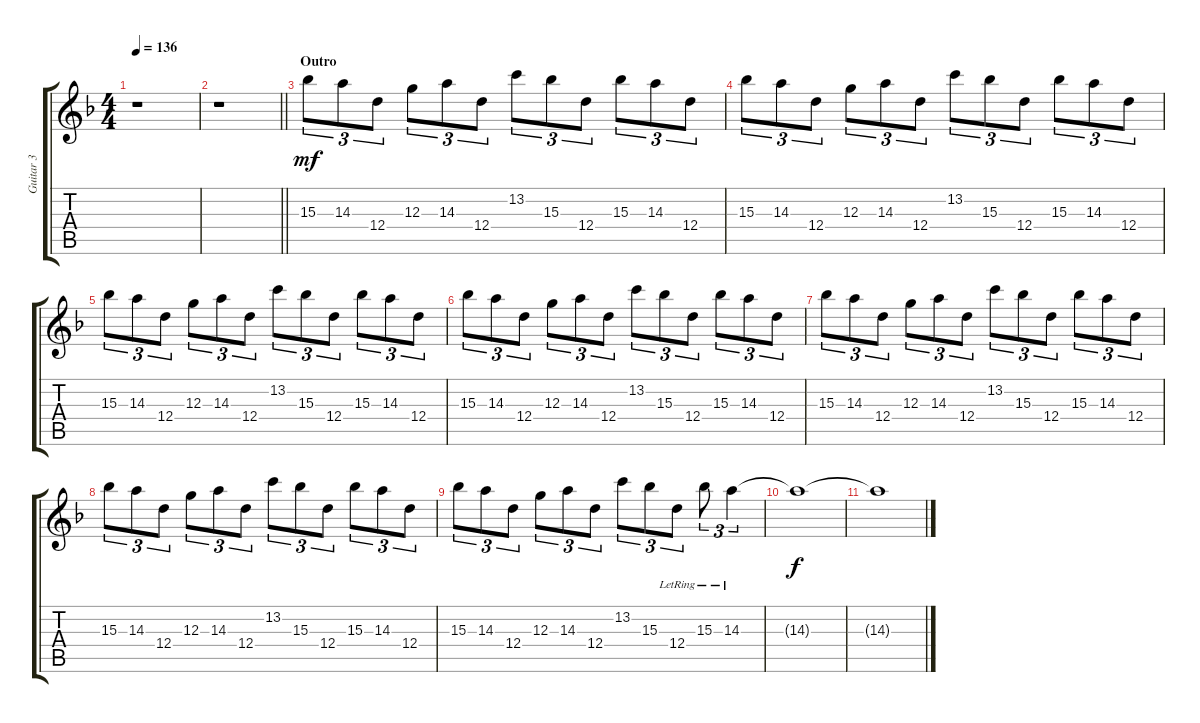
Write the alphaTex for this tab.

\track ("Guitar 3" "Guitar 3") {instrument distortionguitar}
\staff {score tabs}
\tuning (E4 B3 G3 D3 A2 D2) {hide}
\ts (4 4)
\tempo 136
\clef g2
\ks dminor
r.1{dy mf} |
\barLineRight lightlight
r.1 |
\section ("" "Outro")
15.3.8{tu (3 2)} 14.3.8{tu (3 2)} 12.4.8{tu (3 2)} 12.3.8{tu (3 2)} 14.3.8{tu (3 2)} 12.4.8{tu (3 2)} 13.2.8{tu (3 2)} 15.3.8{tu (3 2)} 12.4.8{tu (3 2)} 15.3.8{tu (3 2)} 14.3.8{tu (3 2)} 12.4.8{tu (3 2)} |
15.3.8{tu (3 2)} 14.3.8{tu (3 2)} 12.4.8{tu (3 2)} 12.3.8{tu (3 2)} 14.3.8{tu (3 2)} 12.4.8{tu (3 2)} 13.2.8{tu (3 2)} 15.3.8{tu (3 2)} 12.4.8{tu (3 2)} 15.3.8{tu (3 2)} 14.3.8{tu (3 2)} 12.4.8{tu (3 2)} |
15.3.8{tu (3 2)} 14.3.8{tu (3 2)} 12.4.8{tu (3 2)} 12.3.8{tu (3 2)} 14.3.8{tu (3 2)} 12.4.8{tu (3 2)} 13.2.8{tu (3 2)} 15.3.8{tu (3 2)} 12.4.8{tu (3 2)} 15.3.8{tu (3 2)} 14.3.8{tu (3 2)} 12.4.8{tu (3 2)} |
15.3.8{tu (3 2)} 14.3.8{tu (3 2)} 12.4.8{tu (3 2)} 12.3.8{tu (3 2)} 14.3.8{tu (3 2)} 12.4.8{tu (3 2)} 13.2.8{tu (3 2)} 15.3.8{tu (3 2)} 12.4.8{tu (3 2)} 15.3.8{tu (3 2)} 14.3.8{tu (3 2)} 12.4.8{tu (3 2)} |
15.3.8{tu (3 2)} 14.3.8{tu (3 2)} 12.4.8{tu (3 2)} 12.3.8{tu (3 2)} 14.3.8{tu (3 2)} 12.4.8{tu (3 2)} 13.2.8{tu (3 2)} 15.3.8{tu (3 2)} 12.4.8{tu (3 2)} 15.3.8{tu (3 2)} 14.3.8{tu (3 2)} 12.4.8{tu (3 2)} |
15.3.8{tu (3 2)} 14.3.8{tu (3 2)} 12.4.8{tu (3 2)} 12.3.8{tu (3 2)} 14.3.8{tu (3 2)} 12.4.8{tu (3 2)} 13.2.8{tu (3 2)} 15.3.8{tu (3 2)} 12.4.8{tu (3 2)} 15.3.8{tu (3 2)} 14.3.8{tu (3 2)} 12.4.8{tu (3 2)} |
15.3.8{tu (3 2)} 14.3.8{tu (3 2)} 12.4.8{tu (3 2)} 12.3.8{tu (3 2)} 14.3.8{tu (3 2)} 12.4.8{tu (3 2)} 13.2.8{tu (3 2)} 15.3.8{tu (3 2)} 12.4{lr}.8{tu (3 2)} 15.3{lr}.8{tu (3 2)} 14.3{lr}.4{tu (3 2)} |
14.3{t}.1{dy f volume 4} |
14.3{t}.1
